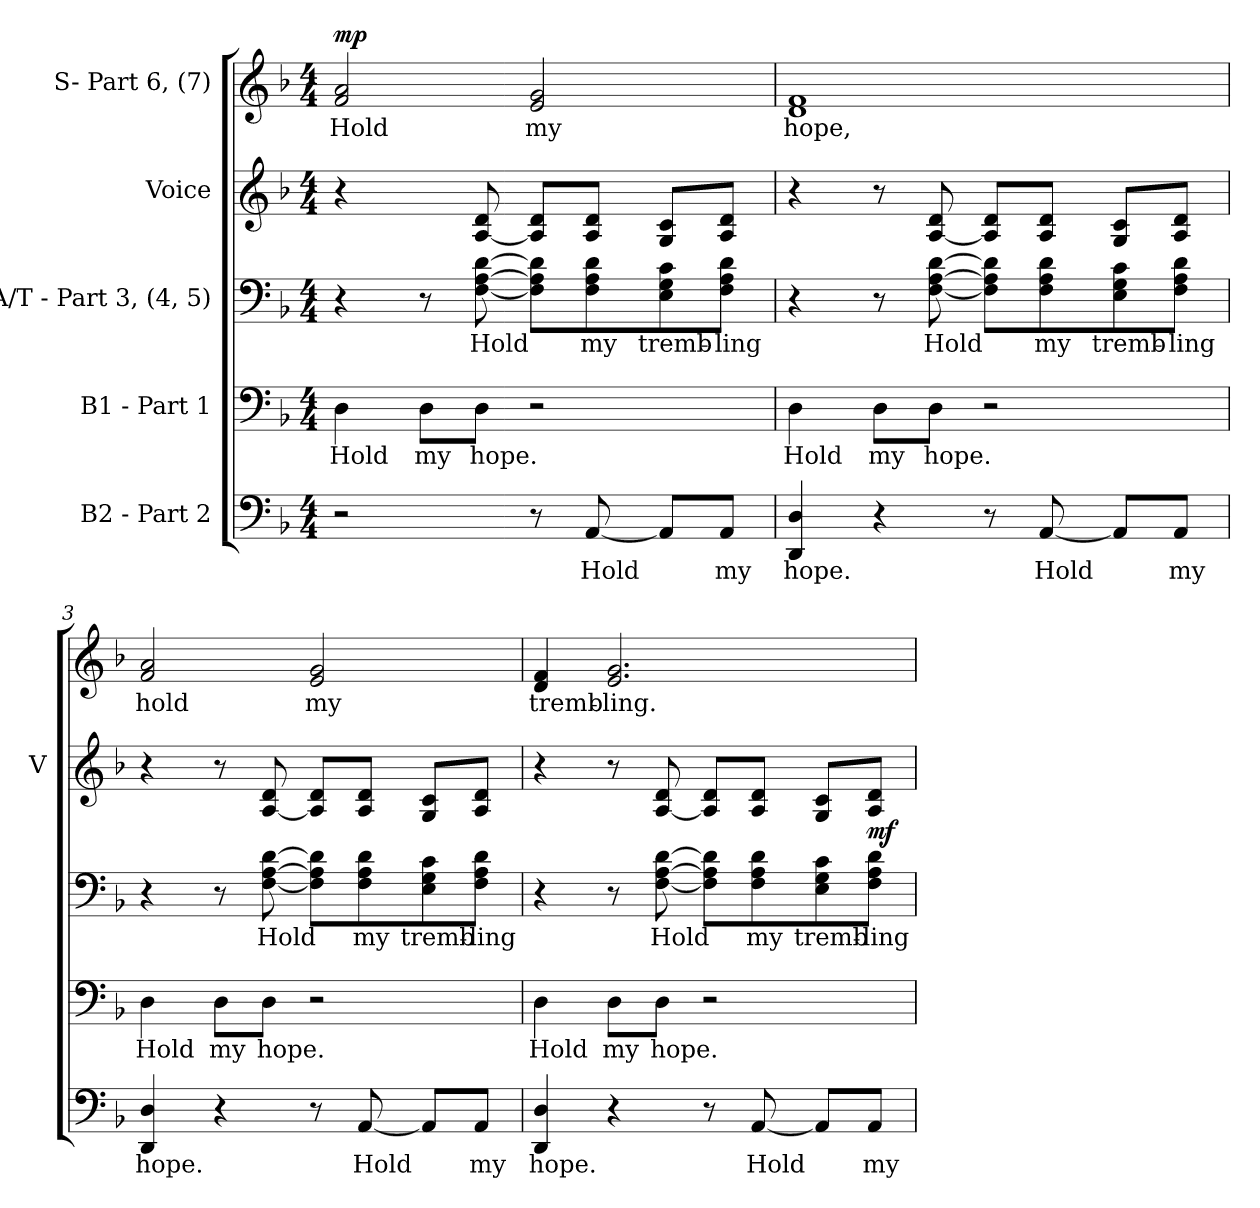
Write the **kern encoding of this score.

**kern	**text	**kern	**text	**kern	**text	**kern	**dynam	**kern	**text	**dynam
*part5	*part5	*part4	*part4	*part3	*part3	*part2	*part2	*part1	*part1	*part1
*staff5	*staff5	*staff4	*staff4	*staff3	*staff3	*staff2	*staff2	*staff1	*staff1	*staff1
*I"B2 - Part 2	*	*I"B1 - Part 1	*	*I"A/T - Part 3, (4, 5)	*	*I"Voice	*	*I"S- Part 6, (7)	*	*
*	*	*	*	*	*	*I'V	*	*	*	*
*	*	*	*	*	*	*stria5	*	*	*	*
*clefF4	*	*clefF4	*	*clefF4	*	*clefG2	*	*clefG2	*	*
*k[b-]	*	*k[b-]	*	*k[b-]	*	*k[b-]	*	*k[b-]	*	*
*M4/4	*	*M4/4	*	*M4/4	*	*M4/4	*	*M4/4	*	*
*MM100	*	*MM100	*	*MM100	*	*MM100	*	*MM100	*	*
=1	=1	=1	=1	=1	=1	=1	=1	=1	=1	=1
!	!	!	!LO:LY:b	!	!	!	!	!	!LO:LY:b	!LO:DY:a
2r	.	4D\	Hold	4r	.	4r	.	2f/ 2a!/	Hold	mp
!	!	!	!LO:LY:b	!	!	!	!	!	!	!
.	.	8D\L	my	8r	.	8ryy	.	.	.	.
!	!	!	!LO:LY:b	!	!LO:LY:b	!	!	!	!	!
.	.	8D\J	hope.	[<8F\ [8A!\ [8d!\	Hold	[>8A 8d	.	.	.	.
!	!	!	!	!	!	!	!	!	!LO:LY:b	!
8r	.	2r	.	8F\] 8A!\] 8d!\]L	.	8A]/ 8d/L	.	2e/ 2g!/	my	.
!	!LO:LY:b	!	!	!	!LO:LY:b	!	!	!	!	!
[<8AA/	Hold	.	.	8F\ 8A!\ 8d!\	my	8A/ 8d/J	.	.	.	.
!	!	!	!	!	!LO:LY:b	!	!	!	!	!
8AA/L]	.	.	.	8E\ 8G!\ 8c!\	tremb-	8G/ 8c/L	.	.	.	.
!	!LO:LY:b	!	!	!	!LO:LY:b	!	!	!	!	!
8AA/J	my	.	.	8F\ 8A!\ 8d!\J	-ling	8A/ 8d/J	.	.	.	.
=2	=2	=2	=2	=2	=2	=2	=2	=2	=2	=2
!	!LO:LY:b	!	!LO:LY:b	!	!	!	!	!	!LO:LY:b	!
4DD/ 4D/	hope.	4D\	Hold	4r	.	4r	.	1d 1f!	hope,	.
!	!	!	!LO:LY:b	!	!	!	!	!	!	!
4r	.	8D\L	my	8r	.	8r	.	.	.	.
!	!	!	!LO:LY:b	!	!LO:LY:b	!	!	!	!	!
.	.	8D\J	hope.	[<8F\ [8A!\ [8d!\	Hold	[>8A 8d	.	.	.	.
8r	.	2r	.	8F\] 8A!\] 8d!\]L	.	8A]/ 8d/L	.	.	.	.
!	!LO:LY:b	!	!	!	!LO:LY:b	!	!	!	!	!
[<8AA/	Hold	.	.	8F\ 8A!\ 8d!\	my	8A/ 8d/J	.	.	.	.
!	!	!	!	!	!LO:LY:b	!	!	!	!	!
8AA/L]	.	.	.	8E\ 8G!\ 8c!\	tremb-	8G/ 8c/L	.	.	.	.
!	!LO:LY:b	!	!	!	!LO:LY:b	!	!	!	!	!
8AA/J	my	.	.	8F\ 8A!\ 8d!\J	-ling	8A/ 8d/J	.	.	.	.
=3	=3	=3	=3	=3	=3	=3	=3	=3	=3	=3
!	!LO:LY:b	!	!LO:LY:b	!	!	!	!	!	!LO:LY:b	!
4DD/ 4D/	hope.	4D\	Hold	4r	.	4r	.	2f/ 2a!/	hold	.
!	!	!	!LO:LY:b	!	!	!	!	!	!	!
4r	.	8D\L	my	8r	.	8r	.	.	.	.
!	!	!	!LO:LY:b	!	!LO:LY:b	!	!	!	!	!
.	.	8D\J	hope.	[<8F\ [8A!\ [8d!\	Hold	[>8A 8d	.	.	.	.
!	!	!	!	!	!	!	!	!	!LO:LY:b	!
8r	.	2r	.	8F\] 8A!\] 8d!\]L	.	8A]/ 8d/L	.	2e/ 2g!/	my	.
!	!LO:LY:b	!	!	!	!LO:LY:b	!	!	!	!	!
[<8AA/	Hold	.	.	8F\ 8A!\ 8d!\	my	8A/ 8d/J	.	.	.	.
!	!	!	!	!	!LO:LY:b	!	!	!	!	!
8AA/L]	.	.	.	8E\ 8G!\ 8c!\	tremb-	8G/ 8c/L	.	.	.	.
!	!LO:LY:b	!	!	!	!LO:LY:b	!	!	!	!	!
8AA/J	my	.	.	8F\ 8A!\ 8d!\J	-ling	8A/ 8d/J	.	.	.	.
!!LO:LB:g=z
=4	=4	=4	=4	=4	=4	=4	=4	=4	=4	=4
!	!LO:LY:b	!	!LO:LY:b	!	!	!	!	!	!LO:LY:b	!
4DD/ 4D/	hope.	4D\	Hold	4r	.	4r	.	4d/ 4f!/	tremb-	.
!	!	!	!LO:LY:b	!	!	!	!	!	!LO:LY:b	!
4r	.	8D\L	my	8r	.	8r	.	2.e/ 2.g!/	-ling.	.
!	!	!	!LO:LY:b	!	!LO:LY:b	!	!	!	!	!
.	.	8D\J	hope.	[<8F\ [8A!\ [8d!\	Hold	[>8A 8d	.	.	.	.
8r	.	2r	.	8F\] 8A!\] 8d!\]L	.	8A]/ 8d/L	.	.	.	.
!	!LO:LY:b	!	!	!	!LO:LY:b	!	!	!	!	!
[<8AA/	Hold	.	.	8F\ 8A!\ 8d!\	my	8A/ 8d/J	.	.	.	.
!	!	!	!	!	!LO:LY:b	!	!	!	!	!
8AA/L]	.	.	.	8E\ 8G!\ 8c!\	tremb-	8G/ 8c/L	.	.	.	.
!	!LO:LY:b	!	!	!	!LO:LY:b	!	!LO:DY:b	!	!	!
8AA/J	my	.	.	8F\ 8A!\ 8d!\J	-ling	8A/ 8d/J	mf	.	.	.
=	=	=	=	=	=	=	=	=	=	=
*-	*-	*-	*-	*-	*-	*-	*-	*-	*-	*-
